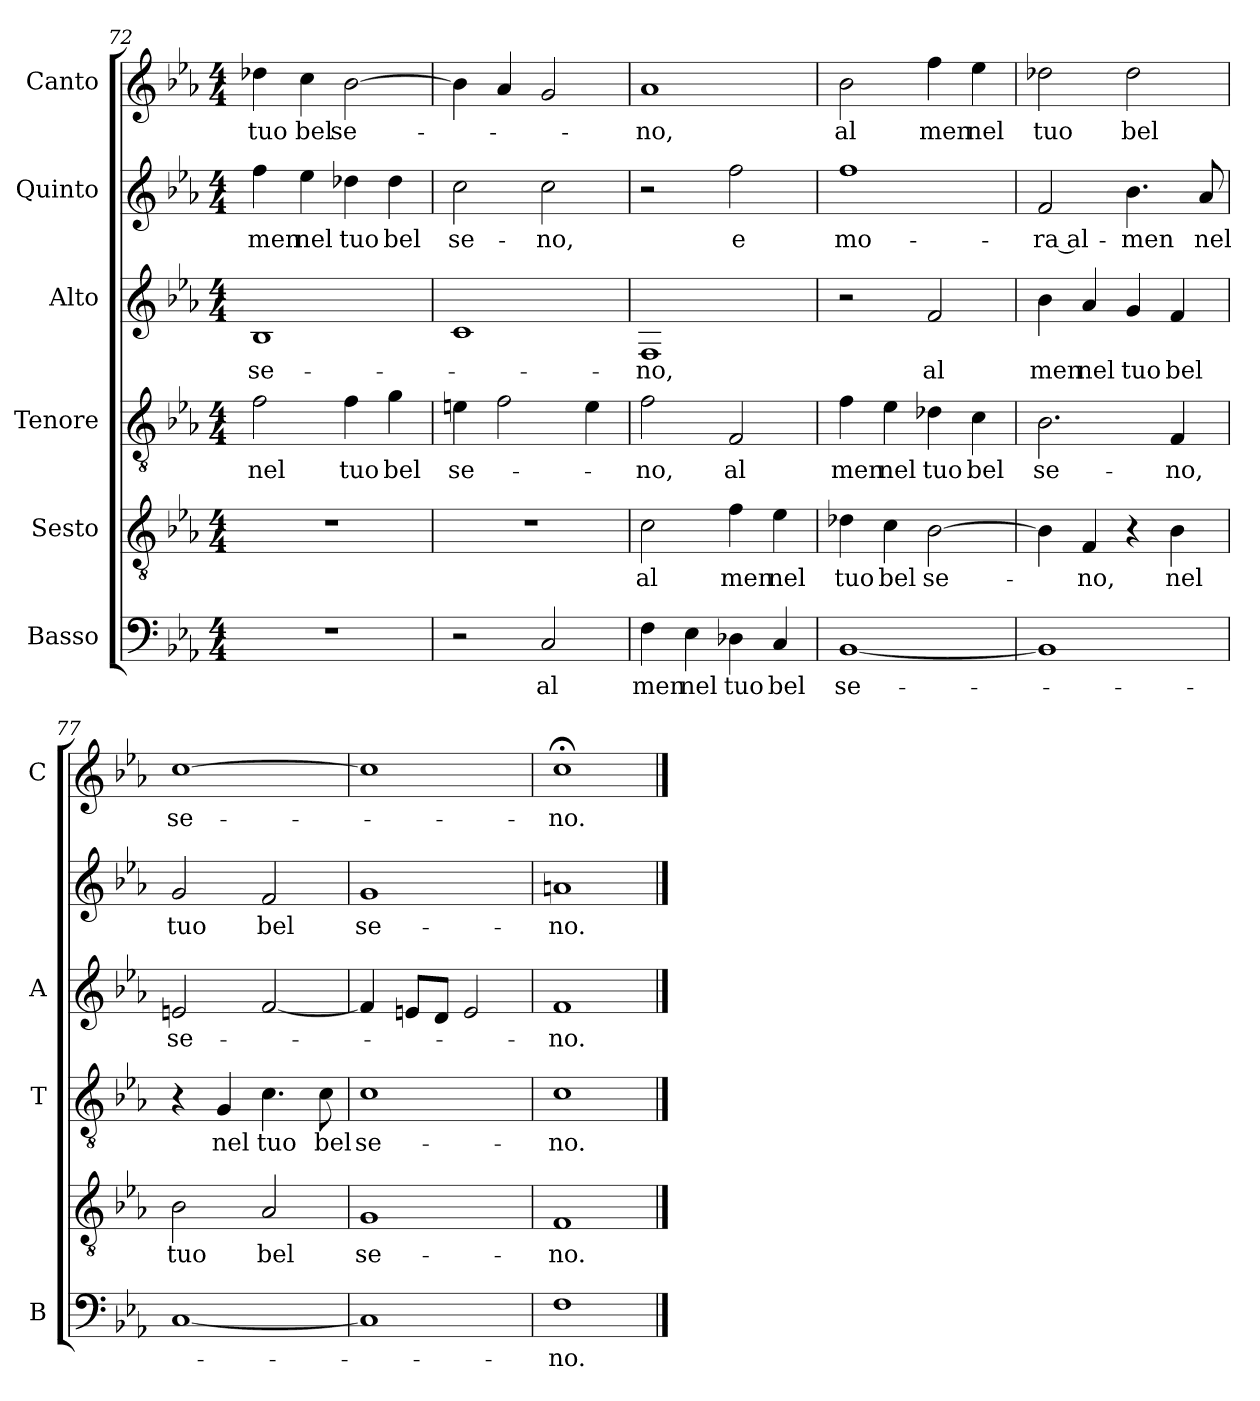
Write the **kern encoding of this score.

**kern	**text	**kern	**text	**kern	**text	**kern	**text	**kern	**text	**kern	**text
*part6	*part6	*part5	*part5	*part4	*part4	*part3	*part3	*part2	*part2	*part1	*part1
*staff6	*staff6	*staff5	*staff5	*staff4	*staff4	*staff3	*staff3	*staff2	*staff2	*staff1	*staff1
*I"Basso	*	*I"Sesto	*	*I"Tenore	*	*I"Alto	*	*I"Quinto	*	*I"Canto	*
*I'B	*	*	*	*I'T	*	*I'A	*	*	*	*I'C	*
*clefF4	*	*clefGv2	*	*clefGv2	*	*clefG2	*	*clefG2	*	*clefG2	*
*k[b-e-a-]	*	*k[b-e-a-]	*	*k[b-e-a-]	*	*k[b-e-a-]	*	*k[b-e-a-]	*	*k[b-e-a-]	*
*E-:	*	*E-:	*	*E-:	*	*E-:	*	*E-:	*	*E-:	*
*M4/4	*	*M4/4	*	*M4/4	*	*M4/4	*	*M4/4	*	*M4/4	*
=72	=72	=72	=72	=72	=72	=72	=72	=72	=72	=72	=72
!	!	!	!	!	!LO:LY:b	!	!LO:LY:b	!	!LO:LY:b	!	!LO:LY:b
1r	.	1r	.	2f\	nel	1B-	se-	4ff\	men	4dd-X\	tuo
!	!	!	!	!	!	!	!	!	!LO:LY:b	!	!LO:LY:b
.	.	.	.	.	.	.	.	4ee-\	nel	4cc\	bel
!	!	!	!	!	!LO:LY:b	!	!	!	!LO:LY:b	!	!LO:LY:b
.	.	.	.	4f\	tuo	.	.	4dd-X\	tuo	[2b-\	se-
!	!	!	!	!	!LO:LY:b	!	!	!	!LO:LY:b	!	!
.	.	.	.	4g\	bel	.	.	4dd-\	bel	.	.
=73	=73	=73	=73	=73	=73	=73	=73	=73	=73	=73	=73
!	!	!	!	!	!LO:LY:b	!	!	!	!LO:LY:b	!	!
2r	.	1r	.	4en\	se-	1c	.	2cc\	se-	4b-\]	.
.	.	.	.	2f\	.	.	.	.	.	4a-/	.
!	!LO:LY:b	!	!	!	!	!	!	!	!LO:LY:b	!	!
2C/	al	.	.	.	.	.	.	2cc\	-no,	2g/	.
.	.	.	.	4e\	.	.	.	.	.	.	.
=74	=74	=74	=74	=74	=74	=74	=74	=74	=74	=74	=74
!	!LO:LY:b	!	!LO:LY:b	!	!LO:LY:b	!	!LO:LY:b	!	!	!	!LO:LY:b
4F\	men	2c\	al	2f\	-no,	1F	-no,	2r	.	1a-	-no,
!	!LO:LY:b	!	!	!	!	!	!	!	!	!	!
4E-\	nel	.	.	.	.	.	.	.	.	.	.
!	!LO:LY:b	!	!LO:LY:b	!	!LO:LY:b	!	!	!	!LO:LY:b	!	!
4D-X\	tuo	4f\	men	2F/	al	.	.	2ff\	e	.	.
!	!LO:LY:b	!	!LO:LY:b	!	!	!	!	!	!	!	!
4C/	bel	4e-\	nel	.	.	.	.	.	.	.	.
=75	=75	=75	=75	=75	=75	=75	=75	=75	=75	=75	=75
!	!LO:LY:b	!	!LO:LY:b	!	!LO:LY:b	!	!	!	!LO:LY:b	!	!LO:LY:b
[1BB-	se-	4d-X\	tuo	4f\	men	2r	.	1ff	mo-	2b-\	al
!	!	!	!LO:LY:b	!	!LO:LY:b	!	!	!	!	!	!
.	.	4c\	bel	4e-\	nel	.	.	.	.	.	.
!	!	!	!LO:LY:b	!	!LO:LY:b	!	!LO:LY:b	!	!	!	!LO:LY:b
.	.	[2B-\	se-	4d-X\	tuo	2f/	al	.	.	4ff\	men
!	!	!	!	!	!LO:LY:b	!	!	!	!	!	!LO:LY:b
.	.	.	.	4c\	bel	.	.	.	.	4ee-\	nel
=76	=76	=76	=76	=76	=76	=76	=76	=76	=76	=76	=76
!	!	!	!	!	!LO:LY:b	!	!LO:LY:b	!	!LO:LY:b	!	!LO:LY:b
1BB-]	.	4B-\]	.	2.B-\	se-	4b-\	men	2f/	-ra al-	2dd-X\	tuo
!	!	!	!LO:LY:b	!	!	!	!LO:LY:b	!	!	!	!
.	.	4F/	-no,	.	.	4a-/	nel	.	.	.	.
!	!	!	!	!	!	!	!LO:LY:b	!	!LO:LY:b	!	!LO:LY:b
.	.	4r	.	.	.	4g/	tuo	4.b-\	-men	2dd-\	bel
!	!	!	!LO:LY:b	!	!LO:LY:b	!	!LO:LY:b	!	!	!	!
.	.	4B-\	nel	4F/	-no,	4f/	bel	.	.	.	.
!	!	!	!	!	!	!	!	!	!LO:LY:b	!	!
.	.	.	.	.	.	.	.	8a-/	nel	.	.
=77	=77	=77	=77	=77	=77	=77	=77	=77	=77	=77	=77
!	!	!	!LO:LY:b	!	!	!	!LO:LY:b	!	!LO:LY:b	!	!LO:LY:b
[1C	.	2B-\	tuo	4r	.	2en/	se-	2g/	tuo	[1cc	se-
!	!	!	!	!	!LO:LY:b	!	!	!	!	!	!
.	.	.	.	4G/	nel	.	.	.	.	.	.
!	!	!	!LO:LY:b	!	!LO:LY:b	!	!	!	!LO:LY:b	!	!
.	.	2A-/	bel	4.c\	tuo	[2f/	.	2f/	bel	.	.
!	!	!	!	!	!LO:LY:b	!	!	!	!	!	!
.	.	.	.	8c\	bel	.	.	.	.	.	.
=78	=78	=78	=78	=78	=78	=78	=78	=78	=78	=78	=78
!	!	!	!LO:LY:b	!	!LO:LY:b	!	!	!	!LO:LY:b	!	!
1C]	.	1G	se-	1c	se-	4f/]	.	1g	se-	1cc]	.
.	.	.	.	.	.	8en/L	.	.	.	.	.
.	.	.	.	.	.	8d/J	.	.	.	.	.
.	.	.	.	.	.	2e/	.	.	.	.	.
=79	=79	=79	=79	=79	=79	=79	=79	=79	=79	=79	=79
!	!LO:LY:b	!	!LO:LY:b	!	!LO:LY:b	!	!LO:LY:b	!	!LO:LY:b	!	!LO:LY:b
1F	-no.	1F	-no.	1c	-no.	1f	-no.	1an	-no.	1cc;<	-no.
==	==	==	==	==	==	==	==	==	==	==	==
*-	*-	*-	*-	*-	*-	*-	*-	*-	*-	*-	*-
